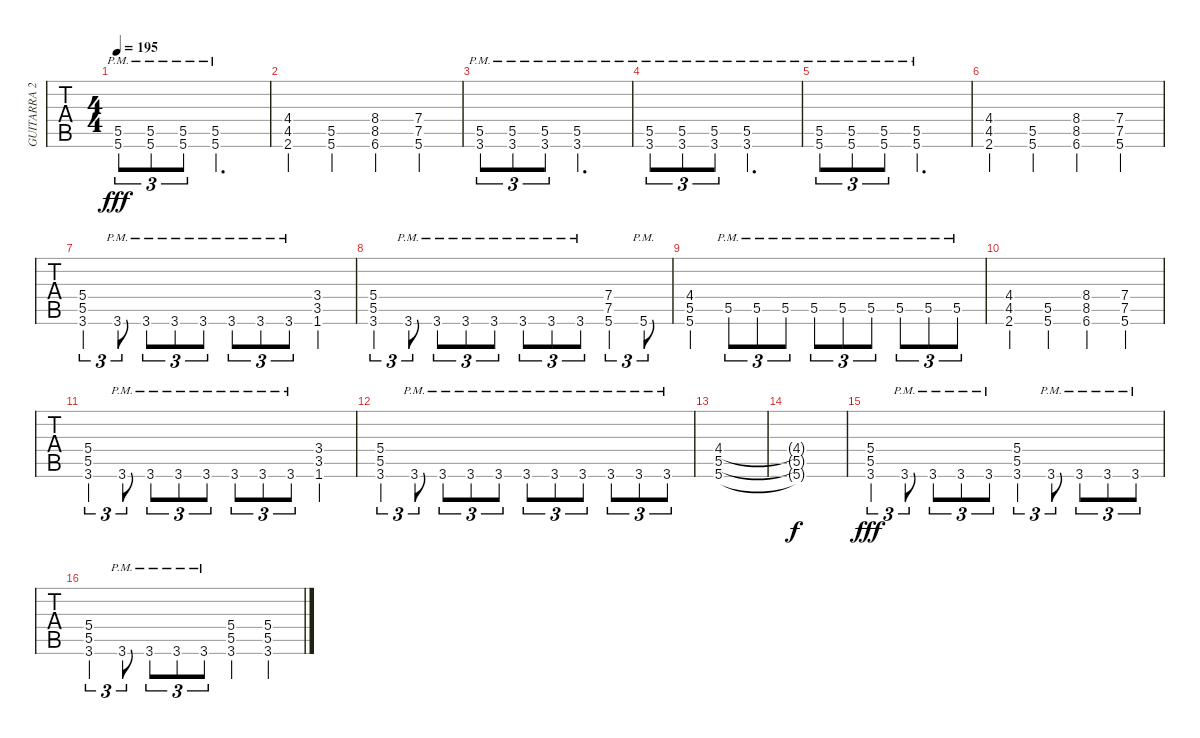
\track ("GUITARRA 2" "GUITARRA 2") {instrument overdrivenguitar}
\staff {tabs}
\tuning (Eb4 Bb3 Gb3 Db3 Ab2 Eb2) {hide}
\ts (4 4)
\tempo 195
\clef g2
\ks c
(5.5{pm} 5.6{pm}).8{tu (3 2) dy fff} (5.5{pm} 5.6{pm}).8{tu (3 2)} (5.5{pm} 5.6{pm}).8{tu (3 2)} (5.5{pm} 5.6{pm}).2{d} |
(4.4 4.5 2.6).4 (5.5 5.6).4 (8.4 8.5 6.6).4 (7.4 7.5 5.6).4 |
(5.5{pm} 3.6{pm}).8{tu (3 2)} (5.5{pm} 3.6{pm}).8{tu (3 2)} (5.5{pm} 3.6{pm}).8{tu (3 2)} (5.5{pm} 3.6{pm}).2{d} |
(5.5{pm} 3.6{pm}).8{tu (3 2)} (5.5{pm} 3.6{pm}).8{tu (3 2)} (5.5{pm} 3.6{pm}).8{tu (3 2)} (5.5{pm} 3.6{pm}).2{d} |
(5.5{pm} 5.6{pm}).8{tu (3 2)} (5.5{pm} 5.6{pm}).8{tu (3 2)} (5.5{pm} 5.6{pm}).8{tu (3 2)} (5.5{pm} 5.6{pm}).2{d} |
(4.4 4.5 2.6).4 (5.5 5.6).4 (8.4 8.5 6.6).4 (7.4 7.5 5.6).4 |
(5.4 5.5 3.6).4{tu (3 2)} 3.6{pm}.8{tu (3 2)} 3.6{pm}.8{tu (3 2)} 3.6{pm}.8{tu (3 2)} 3.6{pm}.8{tu (3 2)} 3.6{pm}.8{tu (3 2)} 3.6{pm}.8{tu (3 2)} 3.6{pm}.8{tu (3 2)} (3.4 3.5 1.6).4 |
(5.4 5.5 3.6).4{tu (3 2)} 3.6{pm}.8{tu (3 2)} 3.6{pm}.8{tu (3 2)} 3.6{pm}.8{tu (3 2)} 3.6{pm}.8{tu (3 2)} 3.6{pm}.8{tu (3 2)} 3.6{pm}.8{tu (3 2)} 3.6{pm}.8{tu (3 2)} (7.4 7.5 5.6).4{tu (3 2)} 5.6{pm}.8{tu (3 2)} |
(4.4 5.5 5.6).4 5.5{pm}.8{tu (3 2)} 5.5{pm}.8{tu (3 2)} 5.5{pm}.8{tu (3 2)} 5.5{pm}.8{tu (3 2)} 5.5{pm}.8{tu (3 2)} 5.5{pm}.8{tu (3 2)} 5.5{pm}.8{tu (3 2)} 5.5{pm}.8{tu (3 2)} 5.5{pm}.8{tu (3 2)} |
(4.4 4.5 2.6).4 (5.5 5.6).4 (8.4 8.5 6.6).4 (7.4 7.5 5.6).4 |
(5.4 5.5 3.6).4{tu (3 2)} 3.6{pm}.8{tu (3 2)} 3.6{pm}.8{tu (3 2)} 3.6{pm}.8{tu (3 2)} 3.6{pm}.8{tu (3 2)} 3.6{pm}.8{tu (3 2)} 3.6{pm}.8{tu (3 2)} 3.6{pm}.8{tu (3 2)} (3.4 3.5 1.6).4 |
(5.4 5.5 3.6).4{tu (3 2)} 3.6{pm}.8{tu (3 2)} 3.6{pm}.8{tu (3 2)} 3.6{pm}.8{tu (3 2)} 3.6{pm}.8{tu (3 2)} 3.6{pm}.8{tu (3 2)} 3.6{pm}.8{tu (3 2)} 3.6{pm}.8{tu (3 2)} 3.6{pm}.8{tu (3 2)} 3.6{pm}.8{tu (3 2)} 3.6{pm}.8{tu (3 2)} |
(4.4 5.5 5.6).1 |
(4.4{t} 5.5{t} 5.6{t}).1{dy f} |
(5.4 5.5 3.6).4{tu (3 2) dy fff} 3.6{pm}.8{tu (3 2)} 3.6{pm}.8{tu (3 2)} 3.6{pm}.8{tu (3 2)} 3.6{pm}.8{tu (3 2)} (5.4 5.5 3.6).4{tu (3 2)} 3.6{pm}.8{tu (3 2)} 3.6{pm}.8{tu (3 2)} 3.6{pm}.8{tu (3 2)} 3.6{pm}.8{tu (3 2)} |
(5.4 5.5 3.6).4{tu (3 2)} 3.6{pm}.8{tu (3 2)} 3.6{pm}.8{tu (3 2)} 3.6{pm}.8{tu (3 2)} 3.6{pm}.8{tu (3 2)} (5.4 5.5 3.6).4 (5.4 5.5 3.6).4
